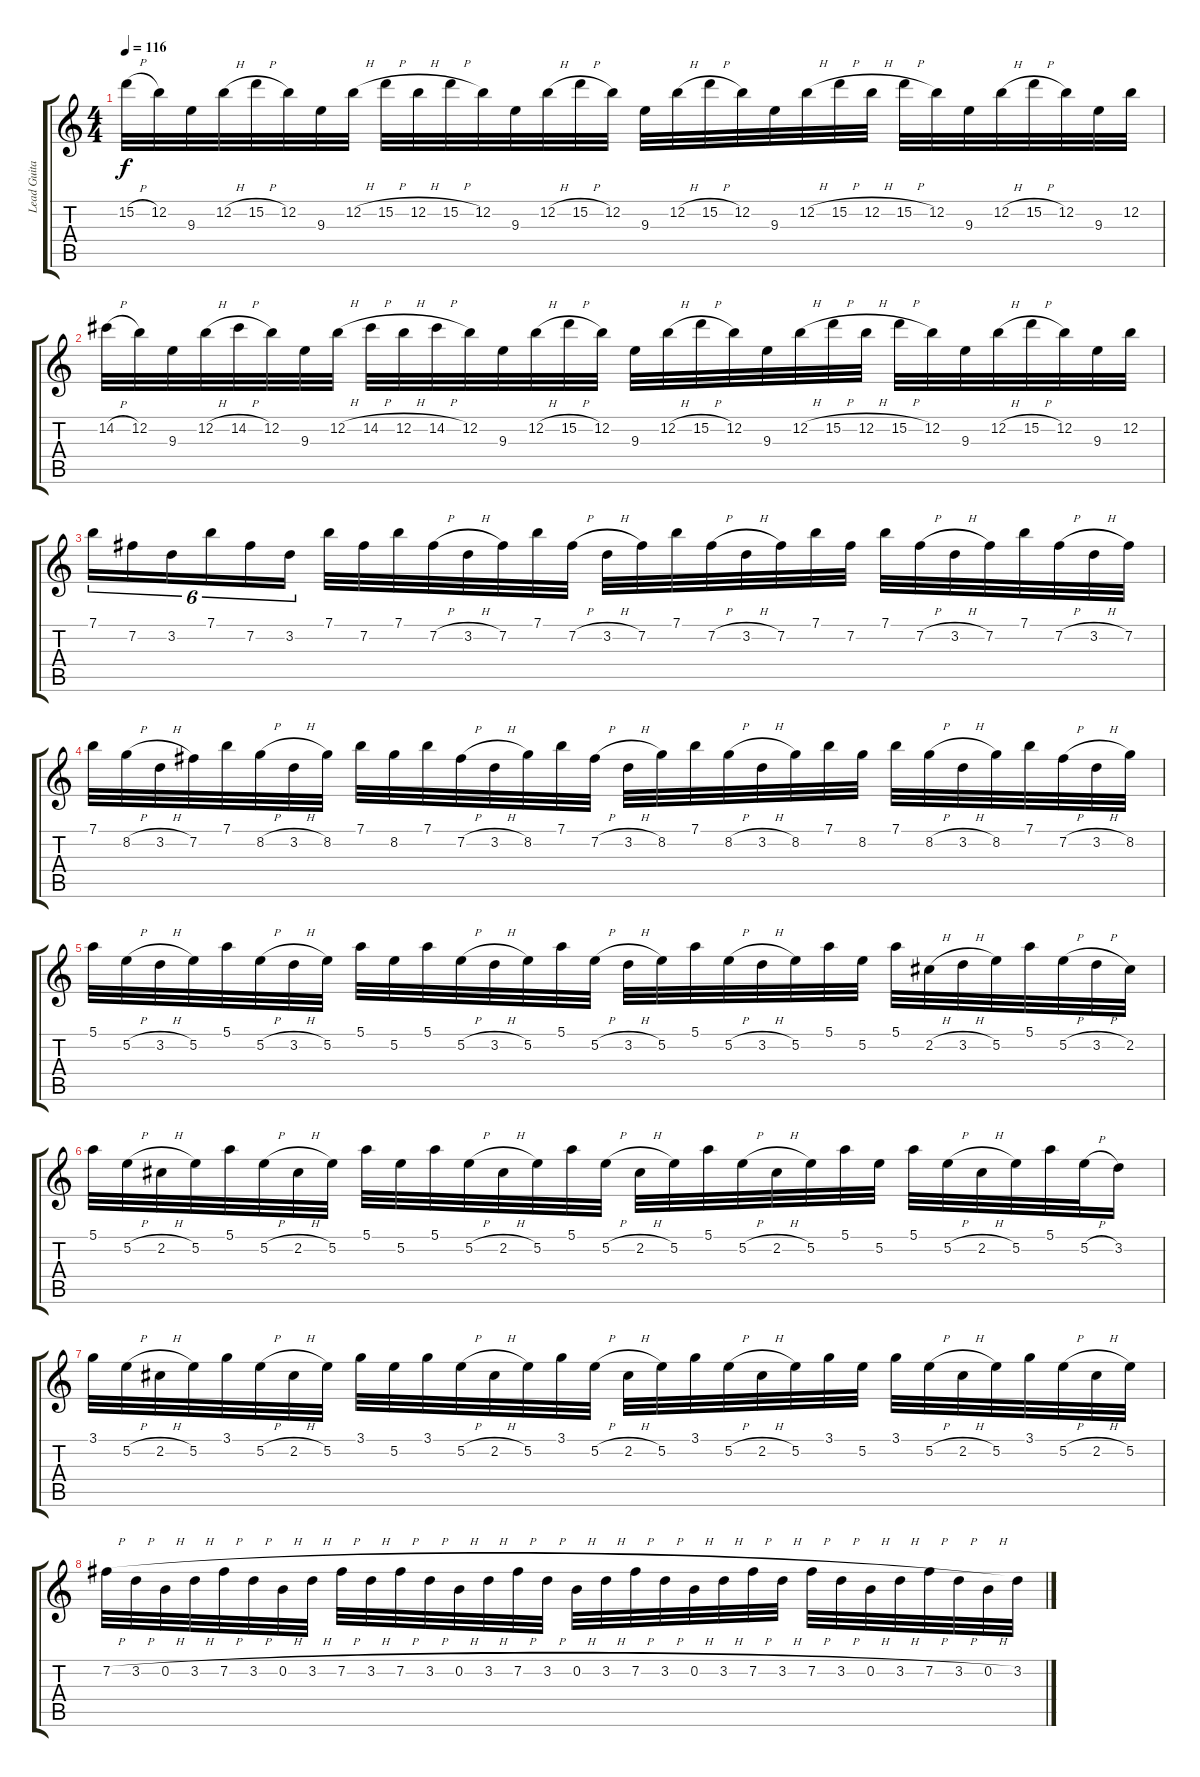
\track ("Lead Guitar ( Jason Becker )" "Lead Guita") {instrument overdrivenguitar}
\staff {score tabs}
\tuning (E4 B3 G3 D3 A2 E2) {hide}
\ts (4 4)
\tempo 116
\clef g2
\ks c
15.2{h}.32{dy f} 12.2.32 9.3.32 12.2{h}.32 15.2{h}.32 12.2.32 9.3.32 12.2{h}.32 15.2{h}.32 12.2{h}.32 15.2{h}.32 12.2.32 9.3.32 12.2{h}.32 15.2{h}.32 12.2.32 9.3.32 12.2{h}.32 15.2{h}.32 12.2.32 9.3.32 12.2{h}.32 15.2{h}.32 12.2{h}.32 15.2{h}.32 12.2.32 9.3.32 12.2{h}.32 15.2{h}.32 12.2.32 9.3.32 12.2.32 |
14.2{h}.32 12.2.32 9.3.32 12.2{h}.32 14.2{h}.32 12.2.32 9.3.32 12.2{h}.32 14.2{h}.32 12.2{h}.32 14.2{h}.32 12.2.32 9.3.32 12.2{h}.32 15.2{h}.32 12.2.32 9.3.32 12.2{h}.32 15.2{h}.32 12.2.32 9.3.32 12.2{h}.32 15.2{h}.32 12.2{h}.32 15.2{h}.32 12.2.32 9.3.32 12.2{h}.32 15.2{h}.32 12.2.32 9.3.32 12.2.32 |
7.1.16{tu (6 4)} 7.2.16{tu (6 4)} 3.2.16{tu (6 4)} 7.1.16{tu (6 4)} 7.2.16{tu (6 4)} 3.2.16{tu (6 4)} 7.1.32 7.2.32 7.1.32 7.2{h}.32 3.2{h}.32 7.2.32 7.1.32 7.2{h}.32 3.2{h}.32 7.2.32 7.1.32 7.2{h}.32 3.2{h}.32 7.2.32 7.1.32 7.2.32 7.1.32 7.2{h}.32 3.2{h}.32 7.2.32 7.1.32 7.2{h}.32 3.2{h}.32 7.2.32 |
7.1.32 8.2{h}.32 3.2{h}.32 7.2.32 7.1.32 8.2{h}.32 3.2{h}.32 8.2.32 7.1.32 8.2.32 7.1.32 7.2{h}.32 3.2{h}.32 8.2.32 7.1.32 7.2{h}.32 3.2{h}.32 8.2.32 7.1.32 8.2{h}.32 3.2{h}.32 8.2.32 7.1.32 8.2.32 7.1.32 8.2{h}.32 3.2{h}.32 8.2.32 7.1.32 7.2{h}.32 3.2{h}.32 8.2.32 |
5.1.32 5.2{h}.32 3.2{h}.32 5.2.32 5.1.32 5.2{h}.32 3.2{h}.32 5.2.32 5.1.32 5.2.32 5.1.32 5.2{h}.32 3.2{h}.32 5.2.32 5.1.32 5.2{h}.32 3.2{h}.32 5.2.32 5.1.32 5.2{h}.32 3.2{h}.32 5.2.32 5.1.32 5.2.32 5.1.32 2.2{h}.32 3.2{h}.32 5.2.32 5.1.32 5.2{h}.32 3.2{h}.32 2.2.32 |
5.1.32 5.2{h}.32 2.2{h}.32 5.2.32 5.1.32 5.2{h}.32 2.2{h}.32 5.2.32 5.1.32 5.2.32 5.1.32 5.2{h}.32 2.2{h}.32 5.2.32 5.1.32 5.2{h}.32 2.2{h}.32 5.2.32 5.1.32 5.2{h}.32 2.2{h}.32 5.2.32 5.1.32 5.2.32 5.1.32 5.2{h}.32 2.2{h}.32 5.2.32 5.1.32 5.2{h}.32 3.2.16 |
3.1.32 5.2{h}.32 2.2{h}.32 5.2.32 3.1.32 5.2{h}.32 2.2{h}.32 5.2.32 3.1.32 5.2.32 3.1.32 5.2{h}.32 2.2{h}.32 5.2.32 3.1.32 5.2{h}.32 2.2{h}.32 5.2.32 3.1.32 5.2{h}.32 2.2{h}.32 5.2.32 3.1.32 5.2.32 3.1.32 5.2{h}.32 2.2{h}.32 5.2.32 3.1.32 5.2{h}.32 2.2{h}.32 5.2.32 |
7.2{h}.32 3.2{h}.32 0.2{h}.32 3.2{h}.32 7.2{h}.32 3.2{h}.32 0.2{h}.32 3.2{h}.32 7.2{h}.32 3.2{h}.32 7.2{h}.32 3.2{h}.32 0.2{h}.32 3.2{h}.32 7.2{h}.32 3.2{h}.32 0.2{h}.32 3.2{h}.32 7.2{h}.32 3.2{h}.32 0.2{h}.32 3.2{h}.32 7.2{h}.32 3.2{h}.32 7.2{h}.32 3.2{h}.32 0.2{h}.32 3.2{h}.32 7.2{h}.32 3.2{h}.32 0.2{h}.32 3.2.32
